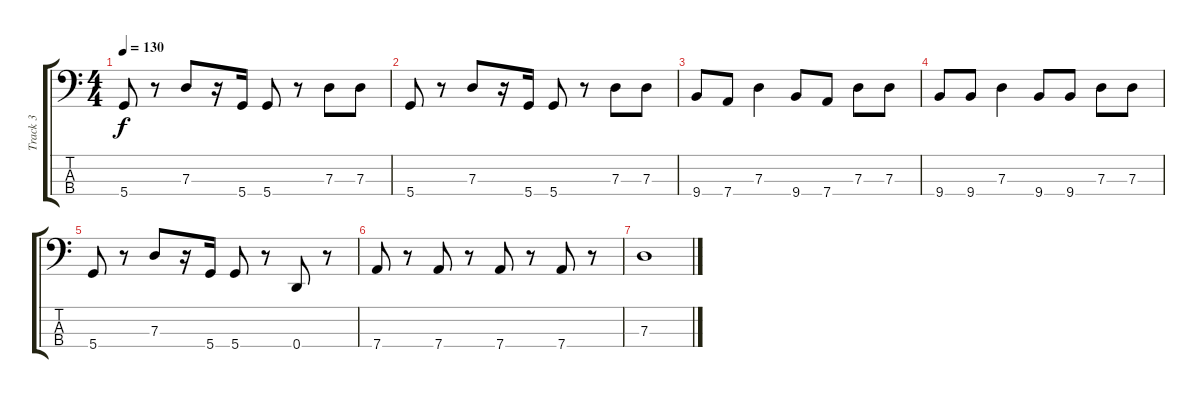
\track ("Track 3" "Track 3") {instrument electricbassfinger}
\staff {score tabs}
\tuning (F2 C2 G1 D1) {hide}
\ts (4 4)
\tempo 130
\clef f4
\ks c
5.4.8{dy f} r.8 7.3.8 r.16 5.4.16 5.4.8 r.8 7.3.8 7.3.8 |
5.4.8 r.8 7.3.8 r.16 5.4.16 5.4.8 r.8 7.3.8 7.3.8 |
9.4.8 7.4.8 7.3.4 9.4.8 7.4.8 7.3.8 7.3.8 |
9.4.8 9.4.8 7.3.4 9.4.8 9.4.8 7.3.8 7.3.8 |
5.4.8 r.8 7.3.8 r.16 5.4.16 5.4.8 r.8 0.4.8 r.8 |
7.4.8 r.8 7.4.8 r.8 7.4.8 r.8 7.4.8 r.8 |
7.3.1
